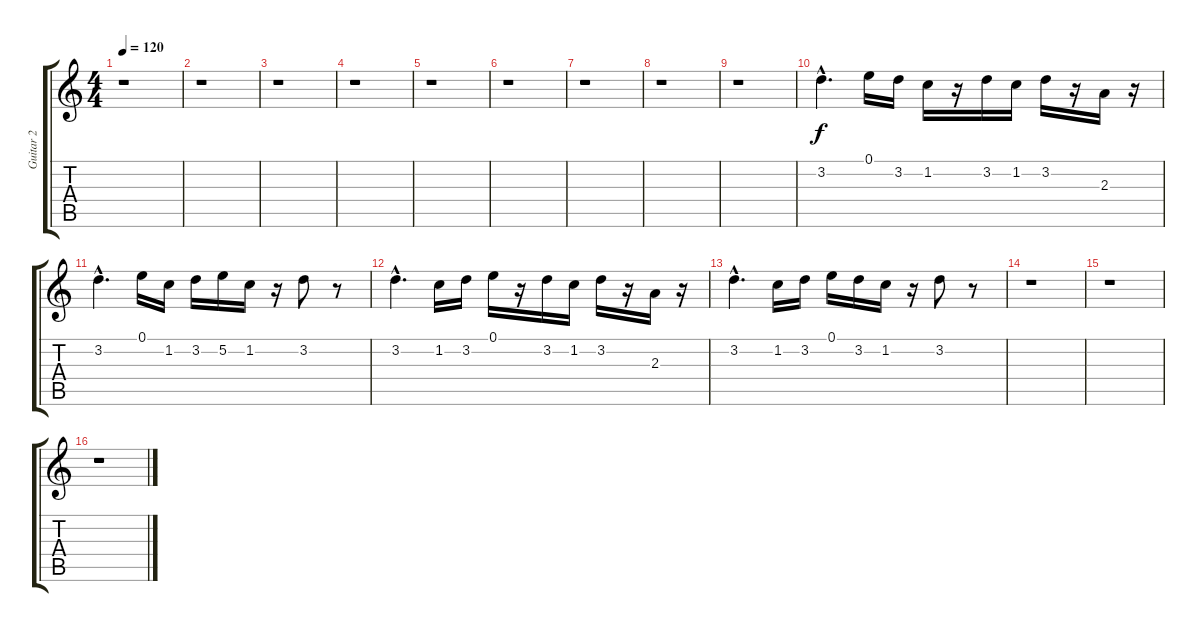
\track ("Guitar 2" "Guitar 2") {instrument distortionguitar}
\staff {score tabs}
\tuning (E4 B3 G3 D3 A2 E2) {hide}
\ts (4 4)
\tempo 120
\clef g2
\ks c
r.1{dy f} |
r.1 |
r.1 |
r.1 |
r.1 |
r.1 |
r.1 |
r.1 |
r.1 |
3.2{hac}.4{d} 0.1.16 3.2.16 1.2.16 r.16 3.2.16 1.2.16 3.2.16 r.16 2.3.16 r.16 |
3.2{hac}.4{d} 0.1.16 1.2.16 3.2.16 5.2.16 1.2.16 r.16 3.2.8 r.8 |
3.2{hac}.4{d} 1.2.16 3.2.16 0.1.16 r.16 3.2.16 1.2.16 3.2.16 r.16 2.3.16 r.16 |
3.2{hac}.4{d} 1.2.16 3.2.16 0.1.16 3.2.16 1.2.16 r.16 3.2.8 r.8 |
r.1 |
r.1 |
r.1
